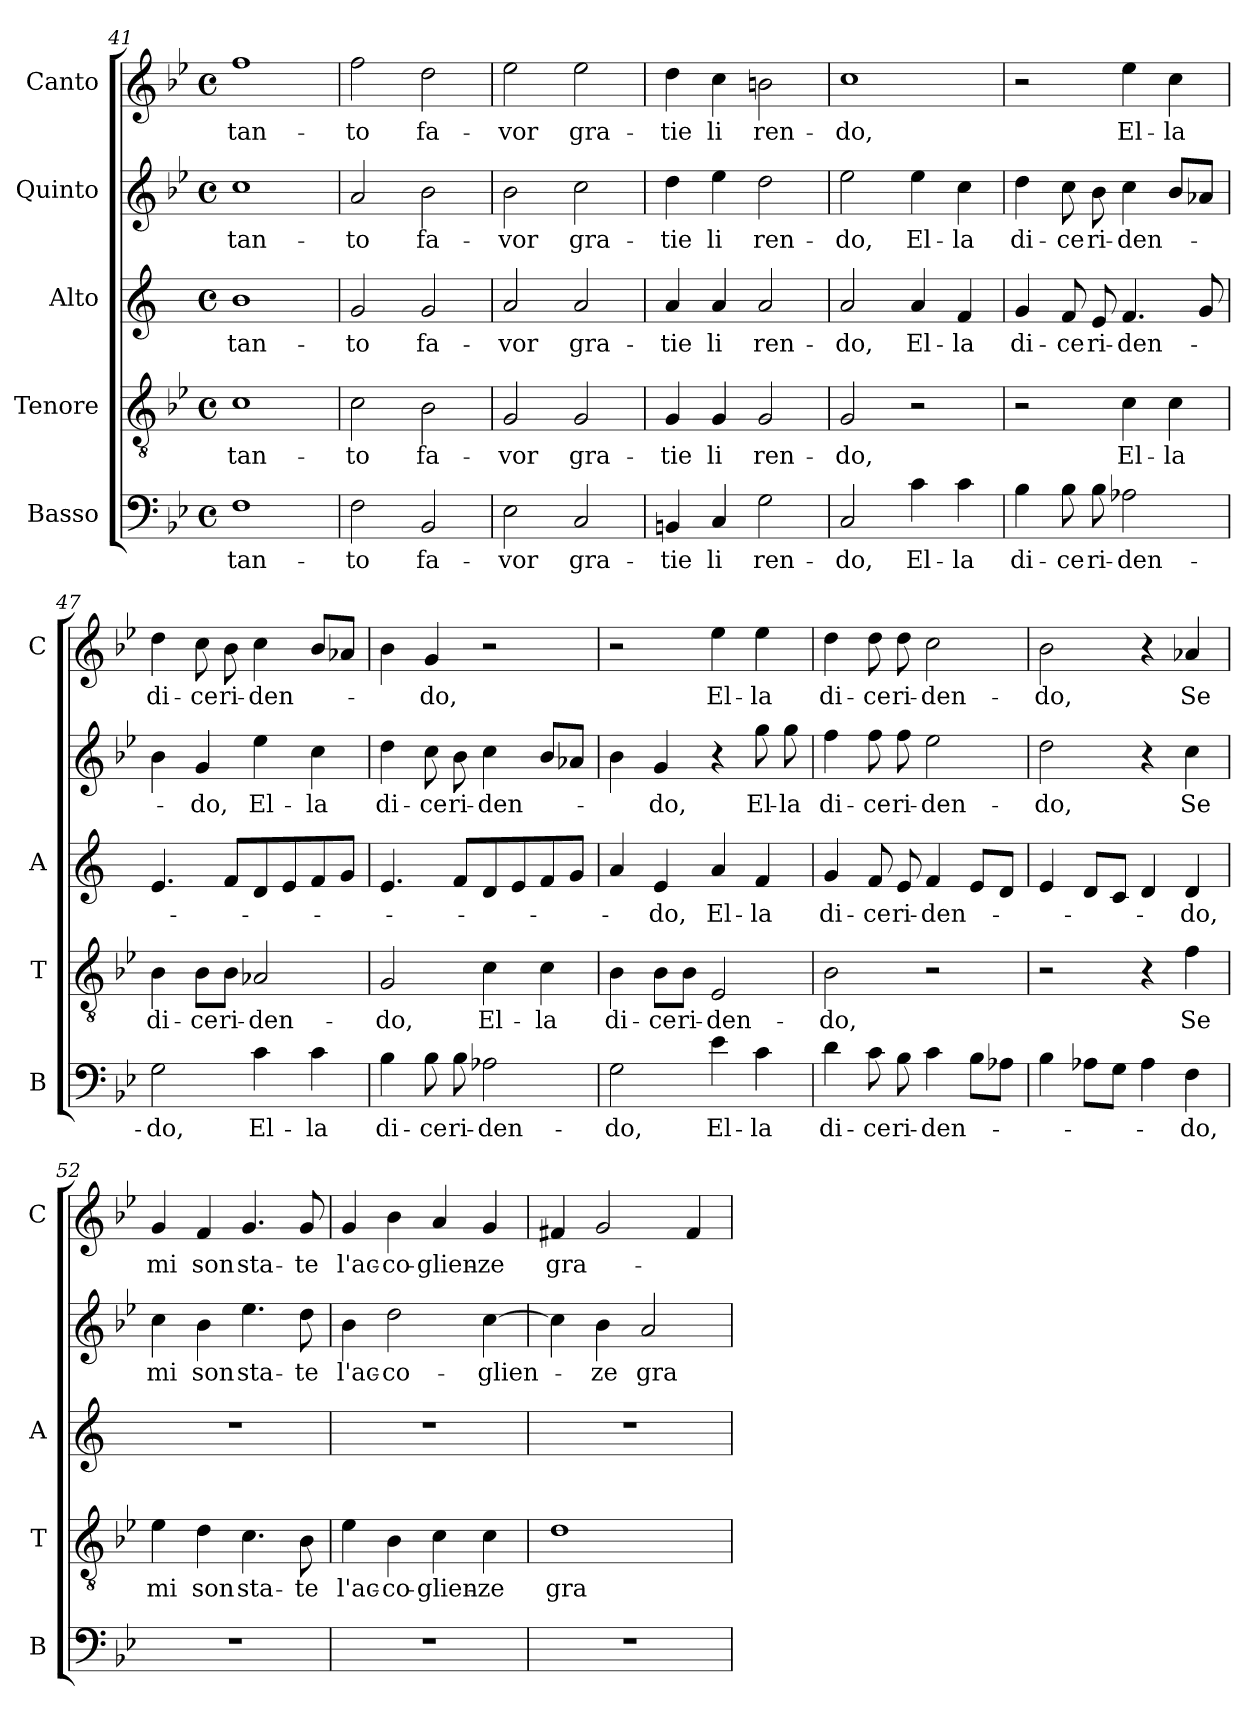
**kern	**text	**kern	**text	**kern	**text	**kern	**text	**kern	**text
*part5	*part5	*part4	*part4	*part3	*part3	*part2	*part2	*part1	*part1
*staff5	*staff5	*staff4	*staff4	*staff3	*staff3	*staff2	*staff2	*staff1	*staff1
*I"Basso	*	*I"Tenore	*	*I"Alto	*	*I"Quinto	*	*I"Canto	*
*I'B	*	*I'T	*	*I'A	*	*	*	*I'C	*
*clefF4	*	*clefGv2	*	*clefG2	*	*clefG2	*	*clefG2	*
*	*	*	*	*ITrd1c2	*	*	*	*	*
*k[b-e-]	*	*k[b-e-]	*	*k[b-e-]	*	*k[b-e-]	*	*k[b-e-]	*
*B-:	*	*B-:	*	*B-:	*	*B-:	*	*B-:	*
*M4/4	*	*M4/4	*	*M4/4	*	*M4/4	*	*M4/4	*
*met(c)	*	*met(c)	*	*met(c)	*	*met(c)	*	*met(c)	*
=41	=41	=41	=41	=41	=41	=41	=41	=41	=41
!	!LO:LY:b	!	!LO:LY:b	!	!LO:LY:b	!	!LO:LY:b	!	!LO:LY:b
1F	tan-	1c	tan-	1a	tan-	1cc	tan-	1ff	tan-
=42	=42	=42	=42	=42	=42	=42	=42	=42	=42
!	!LO:LY:b	!	!LO:LY:b	!	!LO:LY:b	!	!LO:LY:b	!	!LO:LY:b
2F\	-to	2c\	-to	2f/	-to	2a/	-to	2ff\	-to
!	!LO:LY:b	!	!LO:LY:b	!	!LO:LY:b	!	!LO:LY:b	!	!LO:LY:b
2BB-/	fa-	2B-\	fa-	2f/	fa-	2b-\	fa-	2dd\	fa-
=43	=43	=43	=43	=43	=43	=43	=43	=43	=43
!	!LO:LY:b	!	!LO:LY:b	!	!LO:LY:b	!	!LO:LY:b	!	!LO:LY:b
2E-\	-vor	2G/	-vor	2g/	-vor	2b-\	-vor	2ee-\	-vor
!	!LO:LY:b	!	!LO:LY:b	!	!LO:LY:b	!	!LO:LY:b	!	!LO:LY:b
2C/	gra-	2G/	gra-	2g/	gra-	2cc\	gra-	2ee-\	gra-
=44	=44	=44	=44	=44	=44	=44	=44	=44	=44
!	!LO:LY:b	!	!LO:LY:b	!	!LO:LY:b	!	!LO:LY:b	!	!LO:LY:b
4BBn/	-tie	4G/	-tie	4g/	-tie	4dd\	-tie	4dd\	-tie
!	!LO:LY:b	!	!LO:LY:b	!	!LO:LY:b	!	!LO:LY:b	!	!LO:LY:b
4C/	li	4G/	li	4g/	li	4ee-\	li	4cc\	li
!	!LO:LY:b	!	!LO:LY:b	!	!LO:LY:b	!	!LO:LY:b	!	!LO:LY:b
2G\	ren-	2G/	ren-	2g/	ren-	2dd\	ren-	2bn\	ren-
=45	=45	=45	=45	=45	=45	=45	=45	=45	=45
!	!LO:LY:b	!	!LO:LY:b	!	!LO:LY:b	!	!LO:LY:b	!	!LO:LY:b
2C/	-do,	2G/	-do,	2g/	-do,	2ee-\	-do,	1cc	-do,
!	!LO:LY:b	!	!	!	!LO:LY:b	!	!LO:LY:b	!	!
4c\	El-	2r	.	4g/	El-	4ee-\	El-	.	.
!	!LO:LY:b	!	!	!	!LO:LY:b	!	!LO:LY:b	!	!
4c\	-la	.	.	4e-/	-la	4cc\	-la	.	.
!!LO:PB:g=z
=46	=46	=46	=46	=46	=46	=46	=46	=46	=46
!	!LO:LY:b	!	!	!	!LO:LY:b	!	!LO:LY:b	!	!
4B-\	di-	2r	.	4f/	di-	4dd\	di-	2r	.
!	!LO:LY:b	!	!	!	!LO:LY:b	!	!LO:LY:b	!	!
8B-\	-ce	.	.	8e-/	-ce	8cc\	-ce	.	.
!	!LO:LY:b	!	!	!	!LO:LY:b	!	!LO:LY:b	!	!
8B-\	ri-	.	.	8d/	ri-	8b-\	ri-	.	.
!	!LO:LY:b	!	!LO:LY:b	!	!LO:LY:b	!	!LO:LY:b	!	!LO:LY:b
2A-X\	-den-	4c\	El-	4.e-/	-den-	4cc\	-den-	4ee-\	El-
!	!	!	!LO:LY:b	!	!	!	!	!	!LO:LY:b
.	.	4c\	-la	.	.	8b-/L	.	4cc\	-la
.	.	.	.	8f/	.	8a-X/J	.	.	.
=47	=47	=47	=47	=47	=47	=47	=47	=47	=47
!	!LO:LY:b	!	!LO:LY:b	!	!	!	!	!	!LO:LY:b
2G\	-do,	4B-\	di-	4.d/	.	4b-\	.	4dd\	di-
!	!	!	!LO:LY:b	!	!	!	!LO:LY:b	!	!LO:LY:b
.	.	8B-\L	-ce	.	.	4g/	-do,	8cc\	-ce
!	!	!	!LO:LY:b	!	!	!	!	!	!LO:LY:b
.	.	8B-\J	ri-	8e-/L	.	.	.	8b-\	ri-
!	!LO:LY:b	!	!LO:LY:b	!	!	!	!LO:LY:b	!	!LO:LY:b
4c\	El-	2A-X/	-den-	8c/	.	4ee-\	El-	4cc\	-den-
.	.	.	.	8d/	.	.	.	.	.
!	!LO:LY:b	!	!	!	!	!	!LO:LY:b	!	!
4c\	-la	.	.	8e-/	.	4cc\	-la	8b-/L	.
.	.	.	.	8f/J	.	.	.	8a-X/J	.
=48	=48	=48	=48	=48	=48	=48	=48	=48	=48
!	!LO:LY:b	!	!LO:LY:b	!	!	!	!LO:LY:b	!	!
4B-\	di-	2G/	-do,	4.d/	.	4dd\	di-	4b-\	.
!	!LO:LY:b	!	!	!	!	!	!LO:LY:b	!	!LO:LY:b
8B-\	-ce	.	.	.	.	8cc\	-ce	4g/	-do,
!	!LO:LY:b	!	!	!	!	!	!LO:LY:b	!	!
8B-\	ri-	.	.	8e-/L	.	8b-\	ri-	.	.
!	!LO:LY:b	!	!LO:LY:b	!	!	!	!LO:LY:b	!	!
2A-X\	-den-	4c\	El-	8c/	.	4cc\	-den-	2r	.
.	.	.	.	8d/	.	.	.	.	.
!	!	!	!LO:LY:b	!	!	!	!	!	!
.	.	4c\	-la	8e-/	.	8b-/L	.	.	.
.	.	.	.	8f/J	.	8a-X/J	.	.	.
=49	=49	=49	=49	=49	=49	=49	=49	=49	=49
!	!LO:LY:b	!	!LO:LY:b	!	!	!	!	!	!
2G\	-do,	4B-\	di-	4g/	.	4b-\	.	2r	.
!	!	!	!LO:LY:b	!	!LO:LY:b	!	!LO:LY:b	!	!
.	.	8B-\L	-ce	4d/	-do,	4g/	-do,	.	.
!	!	!	!LO:LY:b	!	!	!	!	!	!
.	.	8B-\J	ri-	.	.	.	.	.	.
!	!LO:LY:b	!	!LO:LY:b	!	!LO:LY:b	!	!	!	!LO:LY:b
4e-\	El-	2E-/	-den-	4g/	El-	4r	.	4ee-\	El-
!	!LO:LY:b	!	!	!	!LO:LY:b	!	!LO:LY:b	!	!LO:LY:b
4c\	-la	.	.	4e-/	-la	8gg\	El-	4ee-\	-la
!	!	!	!	!	!	!	!LO:LY:b	!	!
.	.	.	.	.	.	8gg\	-la	.	.
=50	=50	=50	=50	=50	=50	=50	=50	=50	=50
!	!LO:LY:b	!	!LO:LY:b	!	!LO:LY:b	!	!LO:LY:b	!	!LO:LY:b
4d\	di-	2B-\	-do,	4f/	di-	4ff\	di-	4dd\	di-
!	!LO:LY:b	!	!	!	!LO:LY:b	!	!LO:LY:b	!	!LO:LY:b
8c\	-ce	.	.	8e-/	-ce	8ff\	-ce	8dd\	-ce
!	!LO:LY:b	!	!	!	!LO:LY:b	!	!LO:LY:b	!	!LO:LY:b
8B-\	ri-	.	.	8d/	ri-	8ff\	ri-	8dd\	ri-
!	!LO:LY:b	!	!	!	!LO:LY:b	!	!LO:LY:b	!	!LO:LY:b
4c\	-den-	2r	.	4e-/	-den-	2ee-\	-den-	2cc\	-den-
8B-\L	.	.	.	8d/L	.	.	.	.	.
8A-X\J	.	.	.	8c/J	.	.	.	.	.
=51	=51	=51	=51	=51	=51	=51	=51	=51	=51
!	!	!	!	!	!	!	!LO:LY:b	!	!LO:LY:b
4B-\	.	2r	.	4d/	.	2dd\	-do,	2b-\	-do,
8A-X\L	.	.	.	8c/L	.	.	.	.	.
8G\J	.	.	.	8B-/J	.	.	.	.	.
4A-\	.	4r	.	4c/	.	4r	.	4r	.
!	!LO:LY:b	!	!LO:LY:b	!	!LO:LY:b	!	!LO:LY:b	!	!LO:LY:b
4F\	-do,	4f\	Se	4c/	-do,	4cc\	Se	4a-X/	Se
!!LO:LB:g=z
=52	=52	=52	=52	=52	=52	=52	=52	=52	=52
!	!	!	!LO:LY:b	!	!	!	!LO:LY:b	!	!LO:LY:b
1r	.	4e-\	mi	1r	.	4cc\	mi	4g/	mi
!	!	!	!LO:LY:b	!	!	!	!LO:LY:b	!	!LO:LY:b
.	.	4d\	son	.	.	4b-\	son	4f/	son
!	!	!	!LO:LY:b	!	!	!	!LO:LY:b	!	!LO:LY:b
.	.	4.c\	sta-	.	.	4.ee-\	sta-	4.g/	sta-
!	!	!	!LO:LY:b	!	!	!	!LO:LY:b	!	!LO:LY:b
.	.	8B-\	-te	.	.	8dd\	-te	8g/	-te
=53	=53	=53	=53	=53	=53	=53	=53	=53	=53
!	!	!	!LO:LY:b	!	!	!	!LO:LY:b	!	!LO:LY:b
1r	.	4e-\	l'ac-	1r	.	4b-\	l'ac-	4g/	l'ac-
!	!	!	!LO:LY:b	!	!	!	!LO:LY:b	!	!LO:LY:b
.	.	4B-\	-co-	.	.	2dd\	-co-	4b-\	-co-
!	!	!	!LO:LY:b	!	!	!	!	!	!LO:LY:b
.	.	4c\	-glien-	.	.	.	.	4a/	-glien-
!	!	!	!LO:LY:b	!	!	!	!LO:LY:b	!	!LO:LY:b
.	.	4c\	-ze	.	.	[4cc\	-glien-	4g/	-ze
=54	=54	=54	=54	=54	=54	=54	=54	=54	=54
!	!	!	!LO:LY:b	!	!	!	!	!	!LO:LY:b
1r	.	1d	gra-	1r	.	4cc\]	.	4f#X/	gra-
!	!	!	!	!	!	!	!LO:LY:b	!	!
.	.	.	.	.	.	4b-\	-ze	2g/	.
!	!	!	!	!	!	!	!LO:LY:b	!	!
.	.	.	.	.	.	2a/	gra-	.	.
.	.	.	.	.	.	.	.	4f#/	.
=	=	=	=	=	=	=	=	=	=
*-	*-	*-	*-	*-	*-	*-	*-	*-	*-
